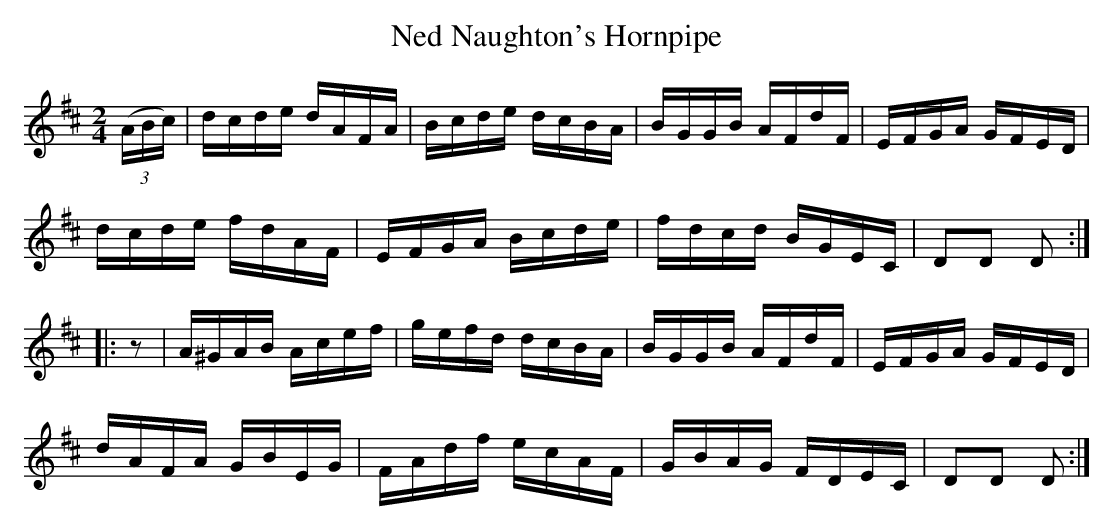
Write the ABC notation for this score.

X:1
T: Ned Naughton's Hornpipe
M: 2/4
L: 1/16
K: D
   ((3ABc) | dcde  dAFA | Bcde dcBA | BGGB AFdF | EFGA GFED |
             dcde  fdAF | EFGA Bcde | fdcd BGEC | D2D2 D2  :|
|:   z2    | A^GAB Acef | gefd dcBA | BGGB AFdF | EFGA GFED |
             dAFA  GBEG | FAdf ecAF | GBAG FDEC | D2D2 D2  :|
